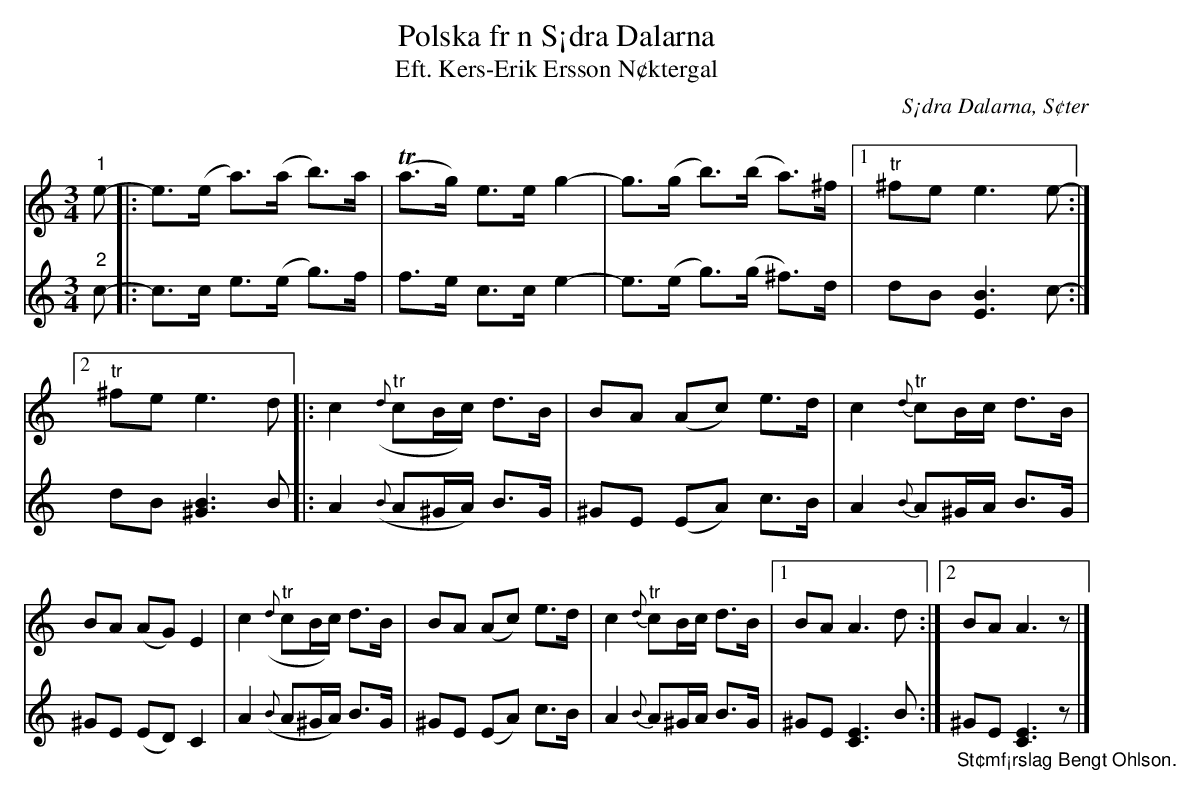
X:1
T:Polska fr n S¡dra Dalarna
T:Eft. Kers-Erik Ersson N¢ktergal
O:S¡dra Dalarna, S¢ter
Q:90
L:1/8
M:3/4
V:1
K:Am
"^1" e- [|: e>(e a>)(a b>)a |T(a>g) e>e g2- | g>(g b>)(b a>)^f |1"^tr" ^fe e3 e- :|]2
"^tr" ^fe e3 d [|: c2({d}"^tr" cB/c/) d>B | BA (Ac) e>d | c2{d}"^tr" cB/c/ d>B | BA (AG) E2 |
c2({d}"^tr" cB/c/) d>B | BA (Ac) e>d | c2{d}"^tr" cB/c/ d>B |1 BA A3 d :|]2 BA A3 z |]
V:2
"^2" c-  [|:  c>c e>(e g>)f  |  f>e c>c e2-  |  e>(e g>)(g ^f>)d  |1  dB [EB]3 c-  :|]2  dB [^GB]3 B  [|:
A2({B} A^G/A/) B>G  |  ^GE (EA) c>B  |  A2{B} A^G/A/ B>G  |  ^GE (ED) C2  |  A2({B} A^G/A/) B>G  |
^GE (EA) c>B  |  A2{B} A^G/A/ B>G  |1  ^GE [CE]3 B  :|]2 "_St¢mf¡rslag Bengt Ohlson." ^GE [CE]3 z  |]
